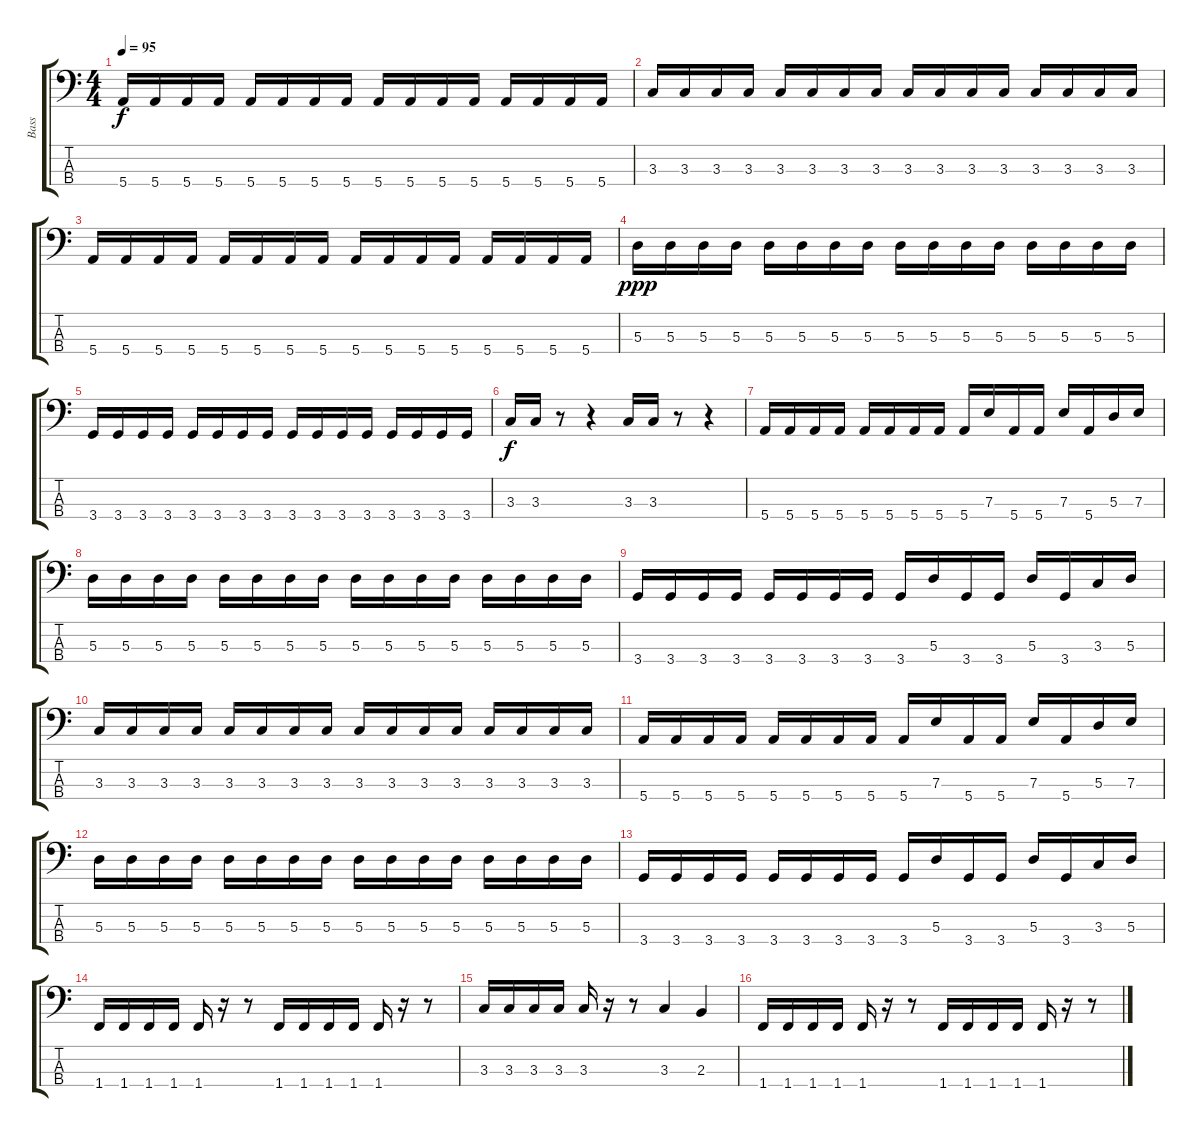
\track ("Bass" "Bass") {instrument electricbassfinger}
\staff {score tabs}
\tuning (G2 D2 A1 E1) {hide}
\ts (4 4)
\tempo 95
\clef f4
\ks c
5.4.16{dy f} 5.4.16 5.4.16 5.4.16 5.4.16 5.4.16 5.4.16 5.4.16 5.4.16 5.4.16 5.4.16 5.4.16 5.4.16 5.4.16 5.4.16 5.4.16 |
3.3.16 3.3.16 3.3.16 3.3.16 3.3.16 3.3.16 3.3.16 3.3.16 3.3.16 3.3.16 3.3.16 3.3.16 3.3.16 3.3.16 3.3.16 3.3.16 |
5.4.16 5.4.16 5.4.16 5.4.16 5.4.16 5.4.16 5.4.16 5.4.16 5.4.16 5.4.16 5.4.16 5.4.16 5.4.16 5.4.16 5.4.16 5.4.16 |
5.3.16{dy ppp} 5.3.16 5.3.16 5.3.16 5.3.16 5.3.16 5.3.16 5.3.16 5.3.16 5.3.16 5.3.16 5.3.16 5.3.16 5.3.16 5.3.16 5.3.16 |
3.4.16 3.4.16 3.4.16 3.4.16 3.4.16 3.4.16 3.4.16 3.4.16 3.4.16 3.4.16 3.4.16 3.4.16 3.4.16 3.4.16 3.4.16 3.4.16 |
3.3.16{dy f} 3.3.16 r.8 r.4 3.3.16 3.3.16 r.8 r.4 |
5.4.16 5.4.16 5.4.16 5.4.16 5.4.16 5.4.16 5.4.16 5.4.16 5.4.16 7.3.16 5.4.16 5.4.16 7.3.16 5.4.16 5.3.16 7.3.16 |
5.3.16 5.3.16 5.3.16 5.3.16 5.3.16 5.3.16 5.3.16 5.3.16 5.3.16 5.3.16 5.3.16 5.3.16 5.3.16 5.3.16 5.3.16 5.3.16 |
3.4.16 3.4.16 3.4.16 3.4.16 3.4.16 3.4.16 3.4.16 3.4.16 3.4.16 5.3.16 3.4.16 3.4.16 5.3.16 3.4.16 3.3.16 5.3.16 |
3.3.16 3.3.16 3.3.16 3.3.16 3.3.16 3.3.16 3.3.16 3.3.16 3.3.16 3.3.16 3.3.16 3.3.16 3.3.16 3.3.16 3.3.16 3.3.16 |
5.4.16 5.4.16 5.4.16 5.4.16 5.4.16 5.4.16 5.4.16 5.4.16 5.4.16 7.3.16 5.4.16 5.4.16 7.3.16 5.4.16 5.3.16 7.3.16 |
5.3.16 5.3.16 5.3.16 5.3.16 5.3.16 5.3.16 5.3.16 5.3.16 5.3.16 5.3.16 5.3.16 5.3.16 5.3.16 5.3.16 5.3.16 5.3.16 |
3.4.16 3.4.16 3.4.16 3.4.16 3.4.16 3.4.16 3.4.16 3.4.16 3.4.16 5.3.16 3.4.16 3.4.16 5.3.16 3.4.16 3.3.16 5.3.16 |
1.4.16 1.4.16 1.4.16 1.4.16 1.4.16 r.16 r.8 1.4.16 1.4.16 1.4.16 1.4.16 1.4.16 r.16 r.8 |
3.3.16 3.3.16 3.3.16 3.3.16 3.3.16 r.16 r.8 3.3.4 2.3.4 |
1.4.16 1.4.16 1.4.16 1.4.16 1.4.16 r.16 r.8 1.4.16 1.4.16 1.4.16 1.4.16 1.4.16 r.16 r.8
